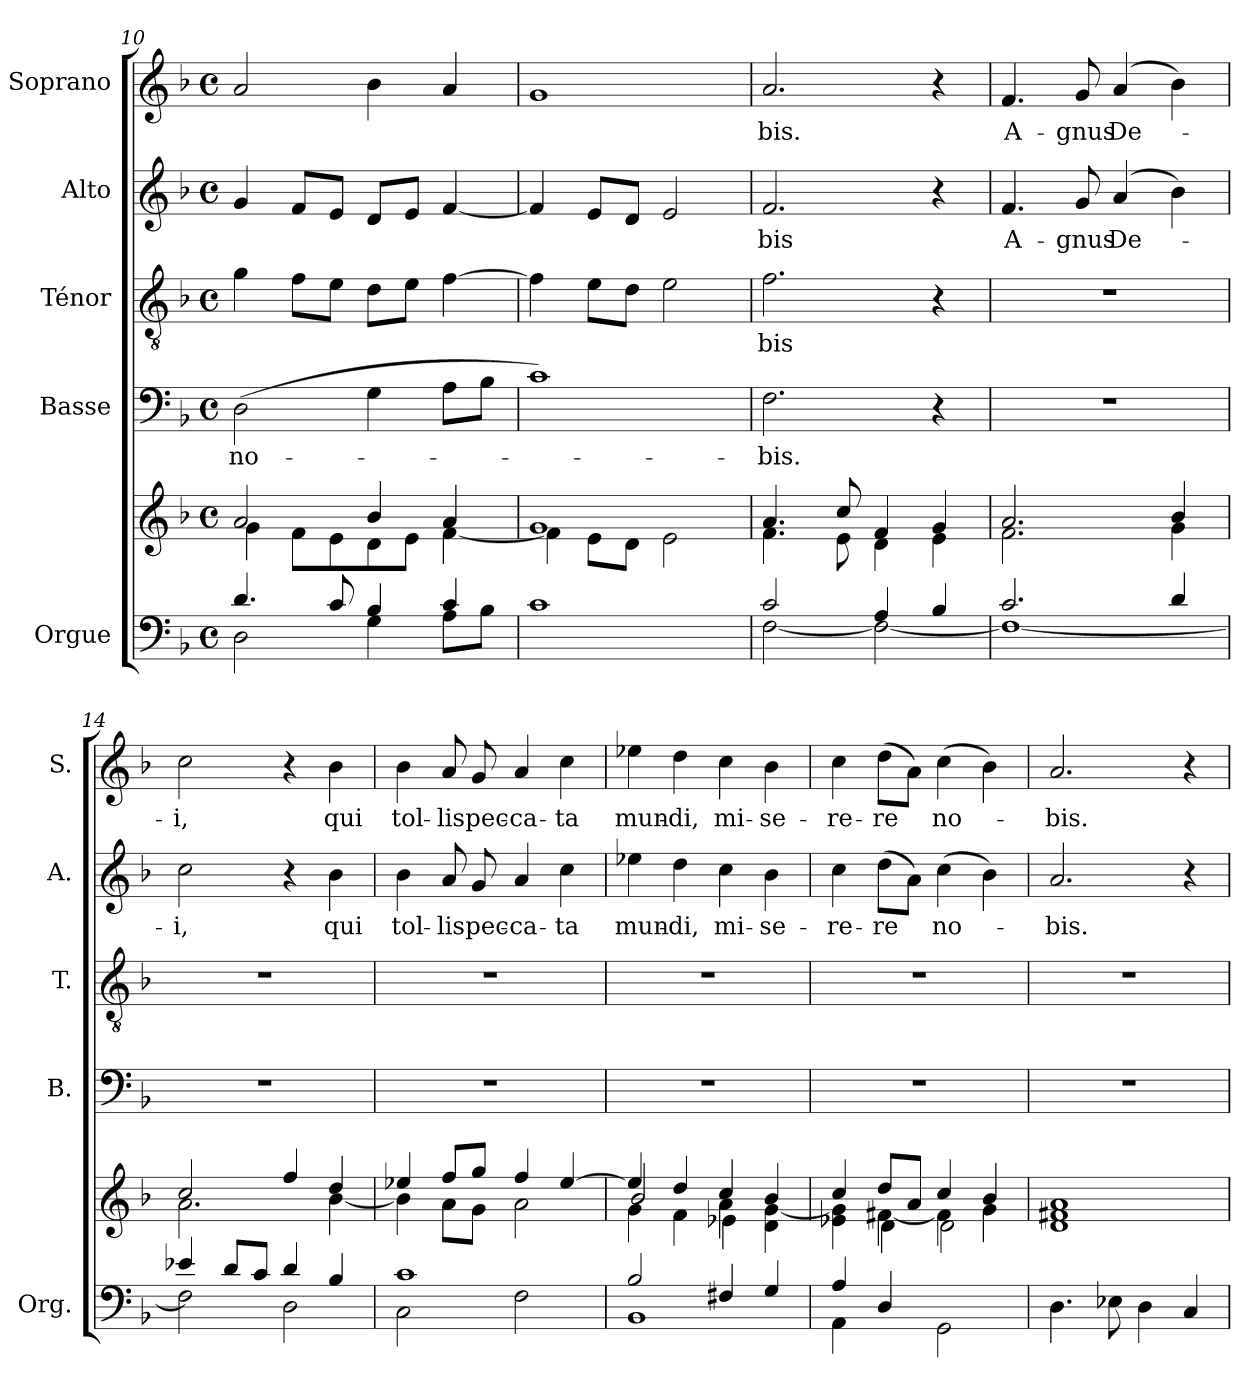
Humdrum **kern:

**kern	**kern	**kern	**text	**kern	**text	**kern	**text	**kern	**text
*part5	*part5	*part4	*part4	*part3	*part3	*part2	*part2	*part1	*part1
*staff6	*staff5	*staff4	*staff4	*staff3	*staff3	*staff2	*staff2	*staff1	*staff1
*I"Orgue	*	*I"Basse	*	*I"Ténor	*	*I"Alto	*	*I"Soprano	*
*I'Org.	*	*I'B.	*	*I'T.	*	*I'A.	*	*I'S.	*
*clefF4	*clefG2	*clefF4	*	*clefGv2	*	*clefG2	*	*clefG2	*
*	*	*	*	*ITrd7c12	*	*	*	*	*
*k[b-]	*k[b-]	*k[b-]	*	*k[b-]	*	*k[b-]	*	*k[b-]	*
*d:	*d:	*d:	*	*d:	*	*d:	*	*d:	*
*M4/4	*M4/4	*M4/4	*	*M4/4	*	*M4/4	*	*M4/4	*
*met(c)	*met(c)	*met(c)	*	*met(c)	*	*met(c)	*	*met(c)	*
=10	=10	=10	=10	=10	=10	=10	=10	=10	=10
*^	*^	*	*	*	*	*	*	*	*
!	!	!	!	!	!LO:LY:b	!	!	!	!	!	!
4.d/	2D\	2a/	4g\	(>2D\	no-	4G\	.	4g/	.	2a/	.
.	.	.	8f\L	.	.	8F\L	.	8f/L	.	.	.
8c/	.	.	8e\	.	.	8E\J	.	8e/J	.	.	.
4B-/	4G\	4b-/	8d\	4G\	.	8D\L	.	8d/L	.	4b-\	.
.	.	.	8e\J	.	.	8E\J	.	8e/J	.	.	.
4c/	8A\L	4a/	[<4f\	8A\L	.	[>4F\	.	[<4f/	.	4a/	.
.	8B-\J	.	.	8B-\J	.	.	.	.	.	.	.
*v	*v	*	*	*	*	*	*	*	*	*	*
=11	=11	=11	=11	=11	=11	=11	=11	=11	=11	=11
1c	1g	4f\]	1c)	.	4F\]	.	4f/]	.	1g	.
.	.	8e\L	.	.	8E\L	.	8e/L	.	.	.
.	.	8d\J	.	.	8D\J	.	8d/J	.	.	.
.	.	2e\	.	.	2E\	.	2e/	.	.	.
!!LO:PB:g=z
=12	=12	=12	=12	=12	=12	=12	=12	=12	=12	=12
*^	*	*	*	*	*	*	*	*	*	*
!	!	!	!	!	!LO:LY:b	!	!LO:LY:b	!	!LO:LY:b	!	!LO:LY:b
2c/	[<2F\	4.a/	4.f\	2.F\	-bis.	2.F\	-bis	2.f/	-bis	2.a/	-bis.
.	.	8cc/	8e\	.	.	.	.	.	.	.	.
4A/	2F\_	4f/	4d\	.	.	.	.	.	.	.	.
4B-/	.	4g/	4e\	4r	.	4r	.	4r	.	4r	.
=13	=13	=13	=13	=13	=13	=13	=13	=13	=13	=13	=13
!	!	!	!	!	!	!	!	!	!LO:LY:b	!	!LO:LY:b
2.c/	1F_	2.a/	2.f\	1r	.	1r	.	4.f/	A-	4.f/	A-
!	!	!	!	!	!	!	!	!	!LO:LY:b	!	!LO:LY:b
.	.	.	.	.	.	.	.	8g/	-gnus	8g/	-gnus
!	!	!	!	!	!	!	!	!	!LO:LY:b	!	!LO:LY:b
.	.	.	.	.	.	.	.	(4a/	De-	(4a/	De-
4d/	.	4b-/	4g\	.	.	.	.	4b-\)	.	4b-\)	.
=14	=14	=14	=14	=14	=14	=14	=14	=14	=14	=14	=14
!	!	!	!	!	!	!	!	!	!LO:LY:b	!	!LO:LY:b
4e-X/	2F\]	2cc/	2.a\	1r	.	1r	.	2cc\	-i,	2cc\	-i,
8d/L	.	.	.	.	.	.	.	.	.	.	.
8c/J	.	.	.	.	.	.	.	.	.	.	.
4d/	2D\	4ff/	.	.	.	.	.	4r	.	4r	.
!	!	!	!	!	!	!	!	!	!LO:LY:b	!	!LO:LY:b
4B-/	.	4dd/	[<4b-\	.	.	.	.	4b-\	qui	4b-\	qui
=15	=15	=15	=15	=15	=15	=15	=15	=15	=15	=15	=15
!	!	!	!	!	!	!	!	!	!LO:LY:b	!	!LO:LY:b
1c	2C\	4ee-X/	4b-\]	1r	.	1r	.	4b-\	tol-	4b-\	tol-
!	!	!	!	!	!	!	!	!	!LO:LY:b	!	!LO:LY:b
.	.	8ff/L	8a\L	.	.	.	.	8a/	-lis	8a/	-lis
!	!	!	!	!	!	!	!	!	!LO:LY:b	!	!LO:LY:b
.	.	8gg/J	8g\J	.	.	.	.	8g/	pec-	8g/	pec-
!	!	!	!	!	!	!	!	!	!LO:LY:b	!	!LO:LY:b
.	2F\	4ff/	2a\	.	.	.	.	4a/	-ca-	4a/	-ca-
!	!	!	!	!	!	!	!	!	!LO:LY:b	!	!LO:LY:b
.	.	[>4ee-/	.	.	.	.	.	4cc\	-ta	4cc\	-ta
=16	=16	=16	=16	=16	=16	=16	=16	=16	=16	=16	=16
*	*	*	*^	*	*	*	*	*	*	*	*
!	!	!	!	!	!	!	!	!	!	!LO:LY:b	!	!LO:LY:b
2B-/	1BB-	4ee-/]	4g\	2b-/	1r	.	1r	.	4ee-X\	mun-	4ee-X\	mun-
!	!	!	!	!	!	!	!	!	!	!LO:LY:b	!	!LO:LY:b
.	.	4dd/	4f\	.	.	.	.	.	4dd\	-di,	4dd\	-di,
!	!	!	!	!	!	!	!	!	!	!LO:LY:b	!	!LO:LY:b
4F#X/	.	4cc/	4a\	4e-X\	.	.	.	.	4cc\	mi-	4cc\	mi-
!	!	!	!	!	!	!	!	!	!	!LO:LY:b	!	!LO:LY:b
4G/	.	4b-/	4d\ [>4g\	4ryy	.	.	.	.	4b-\	-se-	4b-\	-se-
=17	=17	=17	=17	=17	=17	=17	=17	=17	=17	=17	=17	=17
!	!	!	!	!	!	!	!	!	!	!LO:LY:b	!	!LO:LY:b
4A/	4AA\	4cc/	4e-X\ 4g\]	4ryy	1r	.	1r	.	4cc\	-re-	4cc\	-re-
!	!	!	!	!	!	!	!	!	!	!LO:LY:b	!	!LO:LY:b
2.ryy	4D/	8dd/L	[<4f#X\	4d\	.	.	.	.	(>8dd\L	-re	(>8dd\L	-re
.	.	8a/J	.	.	.	.	.	.	8a\J)	.	8a\J)	.
!	!	!	!	!	!	!	!	!	!	!LO:LY:b	!	!LO:LY:b
.	2GG\	4cc/	4f#\]	2d\	.	.	.	.	(>4cc\	no-	(>4cc\	no-
.	.	4b-/	4g\	.	.	.	.	.	4b-\)	.	4b-\)	.
*v	*v	*	*	*	*	*	*	*	*	*	*	*
*	*	*v	*v	*	*	*	*	*	*	*	*
!!LO:LB:g=z
=18	=18	=18	=18	=18	=18	=18	=18	=18	=18	=18
!	!	!	!	!	!	!	!	!LO:LY:b	!	!LO:LY:b
*	*v	*v	*	*	*	*	*	*	*	*
4.D\	1d 1f#X 1a	1r	.	1r	.	2.a/	-bis.	2.a/	-bis.
8E-X\	.	.	.	.	.	.	.	.	.
4D\	.	.	.	.	.	.	.	.	.
4C/	.	.	.	.	.	4r	.	4r	.
=	=	=	=	=	=	=	=	=	=
*-	*-	*-	*-	*-	*-	*-	*-	*-	*-
